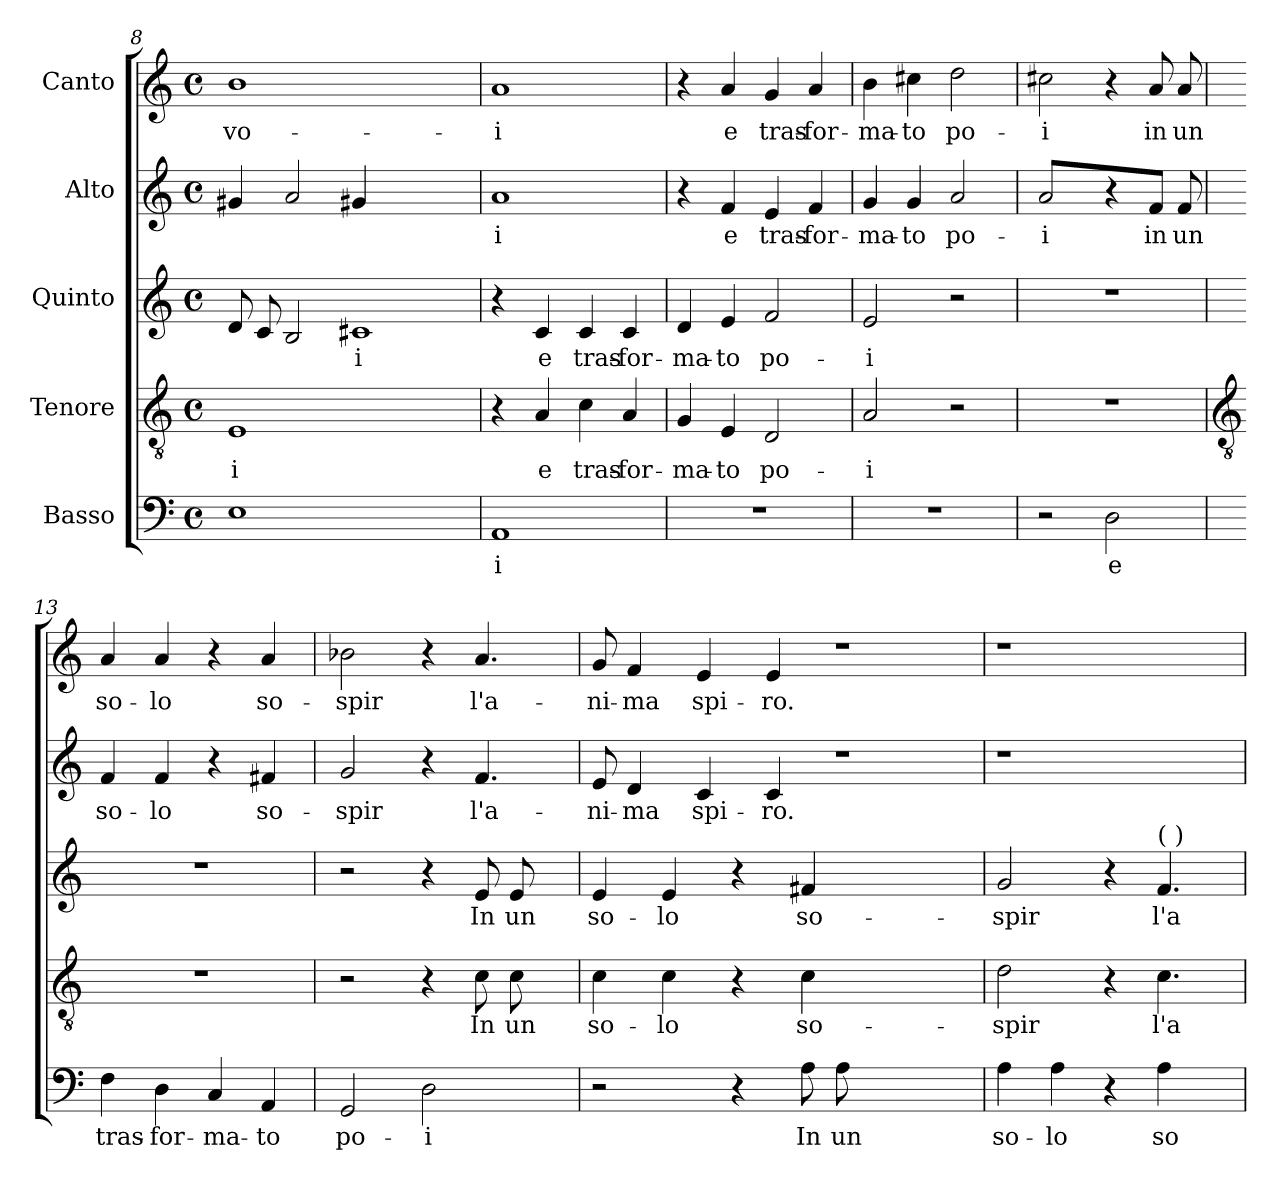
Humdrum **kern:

**kern	**text	**kern	**text	**kern	**text	**kern	**text	**kern	**text
*part5	*part5	*part4	*part4	*part3	*part3	*part2	*part2	*part1	*part1
*staff5	*staff5	*staff4	*staff4	*staff3	*staff3	*staff2	*staff2	*staff1	*staff1
*I"Basso	*	*I"Tenore	*	*I"Quinto	*	*I"Alto	*	*I"Canto	*
*clefF4	*	*clefGv2	*	*clefG2	*	*clefG2	*	*clefG2	*
*k[]	*	*k[]	*	*k[]	*	*k[]	*	*k[]	*
*C:	*	*C:	*	*C:	*	*C:	*	*C:	*
*M4/4	*	*M4/4	*	*M4/4	*	*M4/4	*	*M4/4	*
*met(c)	*	*met(c)	*	*met(c)	*	*met(c)	*	*met(c)	*
=8B	=8B	=8B	=8B	=8B	=8B	=8B	=8B	=8B	=8B
!	!	!	!LO:LY:b	!	!	!	!	!	!LO:LY:b
1E	.	1E	-i	8dL	.	4g#X	.	1b	vo-
.	.	.	.	8c	.	.	.	.	.
.	.	.	.	2B	.	2a	.	.	.
!	!	!	!	!	!LO:LY:b	!	!	!	!
.	.	.	.	1c#X	i	4g#X	.	.	.
2.ryy	.	2.ryy	.	.	.	2.ryy	.	2.ryy	.
=9A	=9A	=9A	=9A	=9A	=9A	=9A	=9A	=9A	=9A
!	!LO:LY:b	!	!	!	!	!	!LO:LY:b	!	!LO:LY:b
1AA	-i	4r	.	4r	.	1a	-i	1a	-i
!	!	!	!LO:LY:b	!	!LO:LY:b	!	!	!	!
.	.	4A	e	4c	e	.	.	.	.
!	!	!	!LO:LY:b	!	!LO:LY:b	!	!	!	!
.	.	4c	tras-	4c	tras-	.	.	.	.
!	!	!	!LO:LY:b	!	!LO:LY:b	!	!	!	!
.	.	4A	-for-	4c	-for-	.	.	.	.
=10	=10	=10	=10	=10	=10	=10	=10	=10	=10
!	!	!	!LO:LY:b	!	!LO:LY:b	!	!	!	!
1r	.	4G	-ma-	4d	-ma-	4r	.	4r	.
!	!	!	!LO:LY:b	!	!LO:LY:b	!	!LO:LY:b	!	!LO:LY:b
.	.	4E	-to	4e	-to	4f	e	4a	e
!	!	!	!LO:LY:b	!	!LO:LY:b	!	!LO:LY:b	!	!LO:LY:b
.	.	2D	po-	2f	po-	4e	tras-	4g	tras-
!	!	!	!	!	!	!	!LO:LY:b	!	!LO:LY:b
.	.	.	.	.	.	4f	-for-	4a	-for-
=11	=11	=11	=11	=11	=11	=11	=11	=11	=11
!	!	!	!LO:LY:b	!	!LO:LY:b	!	!LO:LY:b	!	!LO:LY:b
1r	.	2A	-i	2e	-i	4g	-ma-	4b	-ma-
!	!	!	!	!	!	!	!LO:LY:b	!	!LO:LY:b
.	.	.	.	.	.	4g	-to	4cc#X	-to
!	!	!	!	!	!	!	!LO:LY:b	!	!LO:LY:b
.	.	2r	.	2r	.	2a	po-	2dd	po-
=12	=12	=12	=12	=12	=12	=12	=12	=12	=12
!	!	!	!	!	!	!	!LO:LY:b	!	!LO:LY:b
2r	.	1r	.	1r	.	2a	-i	2cc#X	-i
!	!LO:LY:b	!	!	!	!	!	!	!	!
2D	e	.	.	.	.	4r	.	4r	.
!	!	!	!	!	!	!	!LO:LY:b	!	!LO:LY:b
.	.	.	.	.	.	8fJ	in	8a	in
!	!	!	!	!	!	!	!LO:LY:b	!	!LO:LY:b
.	.	.	.	.	.	8f	un	8a	un
!!LO:LB:g=z
=13	=13	=13	=13	=13	=13	=13	=13	=13	=13
*	*	*clefGv2	*	*	*	*	*	*	*
!	!LO:LY:b	!	!	!	!	!	!LO:LY:b	!	!LO:LY:b
4F	tras-	1r	.	1r	.	4f	so-	4a	so-
!	!LO:LY:b	!	!	!	!	!	!LO:LY:b	!	!LO:LY:b
4D	-for-	.	.	.	.	4f	-lo	4a	-lo
!	!LO:LY:b	!	!	!	!	!	!	!	!
4C	-ma-	.	.	.	.	4r	.	4r	.
!	!LO:LY:b	!	!	!	!	!	!LO:LY:b	!	!LO:LY:b
4AA	-to	.	.	.	.	4f#X	so-	4a	so-
!!LO:LB:g=z
=14	=14	=14	=14	=14	=14	=14	=14	=14	=14
!	!LO:LY:b	!	!	!	!	!	!LO:LY:b	!	!LO:LY:b
*	*	*	*	*	*	*	*	*^	*
2GG	po-	2r	.	2r	.	2g	-spir	2b-X	2ryy	-spir
!	!LO:LY:b	!	!	!	!	!	!	!	!	!
2D	-i	4r	.	4r	.	4r	.	4r	4ryy	.
!	!	!	!LO:LY:b	!	!LO:LY:b	!	!LO:LY:b	!	!	!LO:LY:b
.	.	8c	In	8e	In	4.f	l'a-	4.a	8ryy	l'a-
!	!	!	!LO:LY:b	!	!LO:LY:b	!	!	!	!	!
.	.	8c	un	8e	un	.	.	.	8ryy	.
8ryy	.	8ryy	.	8ryy	.	.	.	.	8ryy	.
=14	=14	=14	=14	=14	=14	=14	=14	=14	=14	=14
!	!	!	!LO:LY:b	!	!LO:LY:b	!	!LO:LY:b	!	!	!LO:LY:b
2r	.	4c	so-	4e	so-	8e	-ni-	8g	1ryy	-ni-
!	!	!	!	!	!	!	!LO:LY:b	!	!	!LO:LY:b
.	.	.	.	.	.	4d	-ma	4f	.	-ma
!	!	!	!LO:LY:b	!	!LO:LY:b	!	!	!	!	!
.	.	4c	-lo	4e	-lo	.	.	.	.	.
!	!	!	!	!	!	!	!LO:LY:b	!	!	!LO:LY:b
.	.	.	.	.	.	4c	spi-	4e	.	spi-
4r	.	4r	.	4r	.	.	.	.	.	.
!	!	!	!	!	!	!	!LO:LY:b	!	!	!LO:LY:b
.	.	.	.	.	.	4c	-ro.	4e	.	-ro.
!	!LO:LY:b	!	!LO:LY:b	!	!LO:LY:b	!	!	!	!	!
8A	In	4c	so-	4f#X	so-	.	.	.	.	.
!	!LO:LY:b	!	!	!	!	!	!	!	!	!
8A	un	.	.	.	.	1r	.	1r	.	.
2..ryy	.	2..ryy	.	2..ryy	.	.	.	.	2..ryy	.
=15	=15	=15	=15	=15	=15	=15	=15	=15	=15	=15
!	!LO:LY:b	!	!LO:LY:b	!	!LO:LY:b	!	!	!	!	!
4A	so-	2d	-spir	2g	-spir	1r	.	1r	1ryy	.
!	!LO:LY:b	!	!	!	!	!	!	!	!	!
4A	-lo	.	.	.	.	.	.	.	.	.
4r	.	4r	.	4r	.	.	.	.	.	.
!	!	!	!	!LO:TX:a:t=(  )	!	!	!	!	!	!
!	!LO:LY:b	!	!LO:LY:b	!	!LO:LY:b	!	!	!	!	!
4A	so-	4.c	l'a	4.f	l'a	.	.	.	.	.
8ryy	.	.	.	.	.	8ryy	.	8ryy	8ryy	.
*	*	*	*	*	*	*	*	*v	*v	*
=	=	=	=	=	=	=	=	=	=
*-	*-	*-	*-	*-	*-	*-	*-	*-	*-
